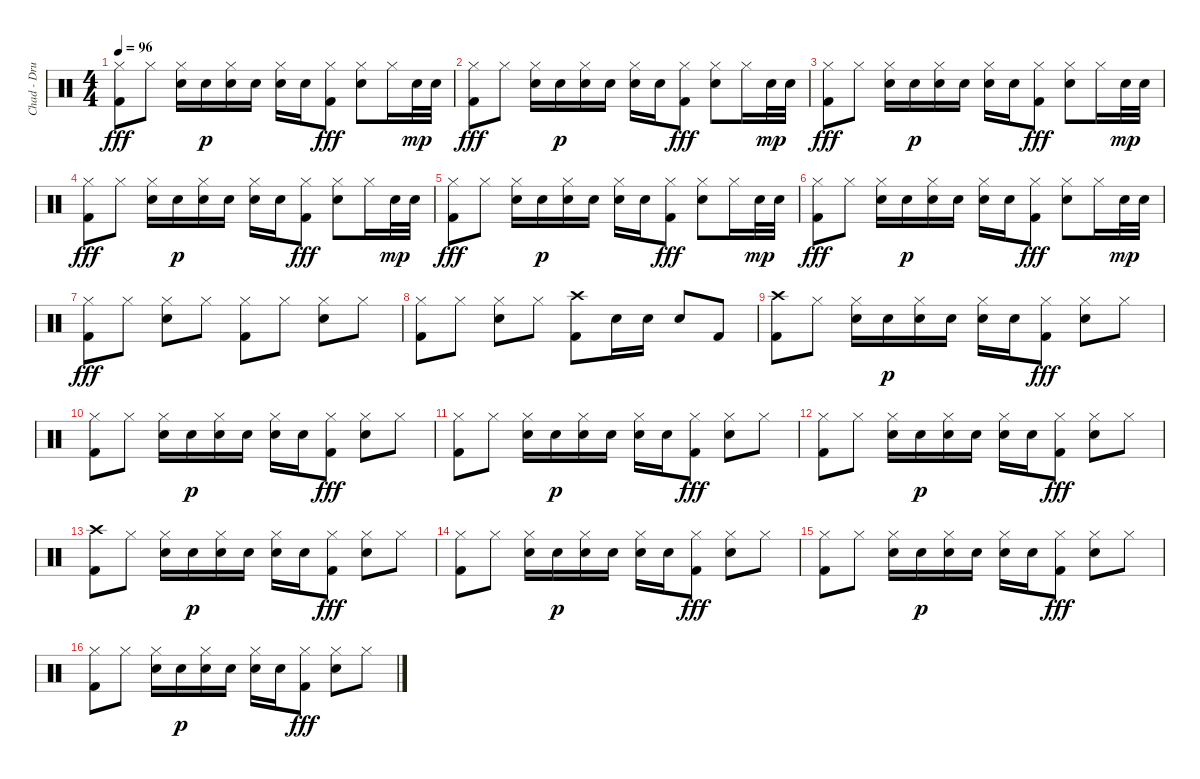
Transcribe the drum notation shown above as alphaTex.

\track ("Chad - Drums" "Chad - Dru") {instrument percussion}
\staff {score}
\articulation defaults
\ts (4 4)
\tempo 96
\clef neutral
\ks c
("Hi-Hat (closed)" "Kick (hit) 2").8{dy fff} "Hi-Hat (closed)".8 ("Hi-Hat (closed)" "Snare (hit) 2").16 "Snare (hit) 2".16{dy p} ("Hi-Hat (closed)" "Snare (hit) 2").16 "Snare (hit) 2".16 ("Hi-Hat (closed)" "Snare (hit) 2").16 "Snare (hit) 2".16 ("Hi-Hat (closed)" "Kick (hit) 2").8{dy fff} ("Hi-Hat (closed)" "Snare (hit) 2").8 "Hi-Hat (closed)".16 "Snare (hit) 2".32{dy mp} "Snare (hit) 2".32 |
("Hi-Hat (closed)" "Kick (hit) 2").8{dy fff} "Hi-Hat (closed)".8 ("Hi-Hat (closed)" "Snare (hit) 2").16 "Snare (hit) 2".16{dy p} ("Hi-Hat (closed)" "Snare (hit) 2").16 "Snare (hit) 2".16 ("Hi-Hat (closed)" "Snare (hit) 2").16 "Snare (hit) 2".16 ("Hi-Hat (closed)" "Kick (hit) 2").8{dy fff} ("Hi-Hat (closed)" "Snare (hit) 2").8 "Hi-Hat (closed)".16 "Snare (hit) 2".32{dy mp} "Snare (hit) 2".32 |
("Hi-Hat (closed)" "Kick (hit) 2").8{dy fff} "Hi-Hat (closed)".8 ("Hi-Hat (closed)" "Snare (hit) 2").16 "Snare (hit) 2".16{dy p} ("Hi-Hat (closed)" "Snare (hit) 2").16 "Snare (hit) 2".16 ("Hi-Hat (closed)" "Snare (hit) 2").16 "Snare (hit) 2".16 ("Hi-Hat (closed)" "Kick (hit) 2").8{dy fff} ("Hi-Hat (closed)" "Snare (hit) 2").8 "Hi-Hat (closed)".16 "Snare (hit) 2".32{dy mp} "Snare (hit) 2".32 |
("Hi-Hat (closed)" "Kick (hit) 2").8{dy fff} "Hi-Hat (closed)".8 ("Hi-Hat (closed)" "Snare (hit) 2").16 "Snare (hit) 2".16{dy p} ("Hi-Hat (closed)" "Snare (hit) 2").16 "Snare (hit) 2".16 ("Hi-Hat (closed)" "Snare (hit) 2").16 "Snare (hit) 2".16 ("Hi-Hat (closed)" "Kick (hit) 2").8{dy fff} ("Hi-Hat (closed)" "Snare (hit) 2").8 "Hi-Hat (closed)".16 "Snare (hit) 2".32{dy mp} "Snare (hit) 2".32 |
("Hi-Hat (closed)" "Kick (hit) 2").8{dy fff} "Hi-Hat (closed)".8 ("Hi-Hat (closed)" "Snare (hit) 2").16 "Snare (hit) 2".16{dy p} ("Hi-Hat (closed)" "Snare (hit) 2").16 "Snare (hit) 2".16 ("Hi-Hat (closed)" "Snare (hit) 2").16 "Snare (hit) 2".16 ("Hi-Hat (closed)" "Kick (hit) 2").8{dy fff} ("Hi-Hat (closed)" "Snare (hit) 2").8 "Hi-Hat (closed)".16 "Snare (hit) 2".32{dy mp} "Snare (hit) 2".32 |
("Hi-Hat (closed)" "Kick (hit) 2").8{dy fff} "Hi-Hat (closed)".8 ("Hi-Hat (closed)" "Snare (hit) 2").16 "Snare (hit) 2".16{dy p} ("Hi-Hat (closed)" "Snare (hit) 2").16 "Snare (hit) 2".16 ("Hi-Hat (closed)" "Snare (hit) 2").16 "Snare (hit) 2".16 ("Hi-Hat (closed)" "Kick (hit) 2").8{dy fff} ("Hi-Hat (closed)" "Snare (hit) 2").8 "Hi-Hat (closed)".16 "Snare (hit) 2".32{dy mp} "Snare (hit) 2".32 |
("Hi-Hat (closed)" "Kick (hit) 2").8{dy fff} "Hi-Hat (closed)".8 ("Hi-Hat (closed)" "Snare (hit) 2").8 "Hi-Hat (closed)".8 ("Hi-Hat (closed)" "Kick (hit) 2").8 "Hi-Hat (closed)".8 ("Hi-Hat (closed)" "Snare (hit) 2").8 "Hi-Hat (closed)".8 |
("Hi-Hat (closed)" "Kick (hit) 2").8 "Hi-Hat (closed)".8 ("Hi-Hat (closed)" "Snare (hit) 2").8 "Hi-Hat (closed)".8 ("Crash high (hit)" "Kick (hit) 2").8 "Snare (hit) 2".16 "Snare (hit) 2".16 "Snare (hit) 2".8 "Kick (hit) 2".8 |
("Crash high (hit)" "Kick (hit) 2").8 "Hi-Hat (closed)".8 ("Hi-Hat (closed)" "Snare (hit) 2").16 "Snare (hit) 2".16{dy p} ("Hi-Hat (closed)" "Snare (hit) 2").16 "Snare (hit) 2".16 ("Hi-Hat (closed)" "Snare (hit) 2").16 "Snare (hit) 2".16 ("Hi-Hat (closed)" "Kick (hit) 2").8{dy fff} ("Hi-Hat (closed)" "Snare (hit) 2").8 "Hi-Hat (closed)".8 |
("Hi-Hat (closed)" "Kick (hit) 2").8 "Hi-Hat (closed)".8 ("Hi-Hat (closed)" "Snare (hit) 2").16 "Snare (hit) 2".16{dy p} ("Hi-Hat (closed)" "Snare (hit) 2").16 "Snare (hit) 2".16 ("Hi-Hat (closed)" "Snare (hit) 2").16 "Snare (hit) 2".16 ("Hi-Hat (closed)" "Kick (hit) 2").8{dy fff} ("Hi-Hat (closed)" "Snare (hit) 2").8 "Hi-Hat (closed)".8 |
("Hi-Hat (closed)" "Kick (hit) 2").8 "Hi-Hat (closed)".8 ("Hi-Hat (closed)" "Snare (hit) 2").16 "Snare (hit) 2".16{dy p} ("Hi-Hat (closed)" "Snare (hit) 2").16 "Snare (hit) 2".16 ("Hi-Hat (closed)" "Snare (hit) 2").16 "Snare (hit) 2".16 ("Hi-Hat (closed)" "Kick (hit) 2").8{dy fff} ("Hi-Hat (closed)" "Snare (hit) 2").8 "Hi-Hat (closed)".8 |
("Hi-Hat (closed)" "Kick (hit) 2").8 "Hi-Hat (closed)".8 ("Hi-Hat (closed)" "Snare (hit) 2").16 "Snare (hit) 2".16{dy p} ("Hi-Hat (closed)" "Snare (hit) 2").16 "Snare (hit) 2".16 ("Hi-Hat (closed)" "Snare (hit) 2").16 "Snare (hit) 2".16 ("Hi-Hat (closed)" "Kick (hit) 2").8{dy fff} ("Hi-Hat (closed)" "Snare (hit) 2").8 "Hi-Hat (closed)".8 |
("Crash high (hit)" "Kick (hit) 2").8 "Hi-Hat (closed)".8 ("Hi-Hat (closed)" "Snare (hit) 2").16 "Snare (hit) 2".16{dy p} ("Hi-Hat (closed)" "Snare (hit) 2").16 "Snare (hit) 2".16 ("Hi-Hat (closed)" "Snare (hit) 2").16 "Snare (hit) 2".16 ("Hi-Hat (closed)" "Kick (hit) 2").8{dy fff} ("Hi-Hat (closed)" "Snare (hit) 2").8 "Hi-Hat (closed)".8 |
("Hi-Hat (closed)" "Kick (hit) 2").8 "Hi-Hat (closed)".8 ("Hi-Hat (closed)" "Snare (hit) 2").16 "Snare (hit) 2".16{dy p} ("Hi-Hat (closed)" "Snare (hit) 2").16 "Snare (hit) 2".16 ("Hi-Hat (closed)" "Snare (hit) 2").16 "Snare (hit) 2".16 ("Hi-Hat (closed)" "Kick (hit) 2").8{dy fff} ("Hi-Hat (closed)" "Snare (hit) 2").8 "Hi-Hat (closed)".8 |
("Hi-Hat (closed)" "Kick (hit) 2").8 "Hi-Hat (closed)".8 ("Hi-Hat (closed)" "Snare (hit) 2").16 "Snare (hit) 2".16{dy p} ("Hi-Hat (closed)" "Snare (hit) 2").16 "Snare (hit) 2".16 ("Hi-Hat (closed)" "Snare (hit) 2").16 "Snare (hit) 2".16 ("Hi-Hat (closed)" "Kick (hit) 2").8{dy fff} ("Hi-Hat (closed)" "Snare (hit) 2").8 "Hi-Hat (closed)".8 |
("Hi-Hat (closed)" "Kick (hit) 2").8 "Hi-Hat (closed)".8 ("Hi-Hat (closed)" "Snare (hit) 2").16 "Snare (hit) 2".16{dy p} ("Hi-Hat (closed)" "Snare (hit) 2").16 "Snare (hit) 2".16 ("Hi-Hat (closed)" "Snare (hit) 2").16 "Snare (hit) 2".16 ("Hi-Hat (closed)" "Kick (hit) 2").8{dy fff} ("Hi-Hat (closed)" "Snare (hit) 2").8 "Hi-Hat (closed)".8
